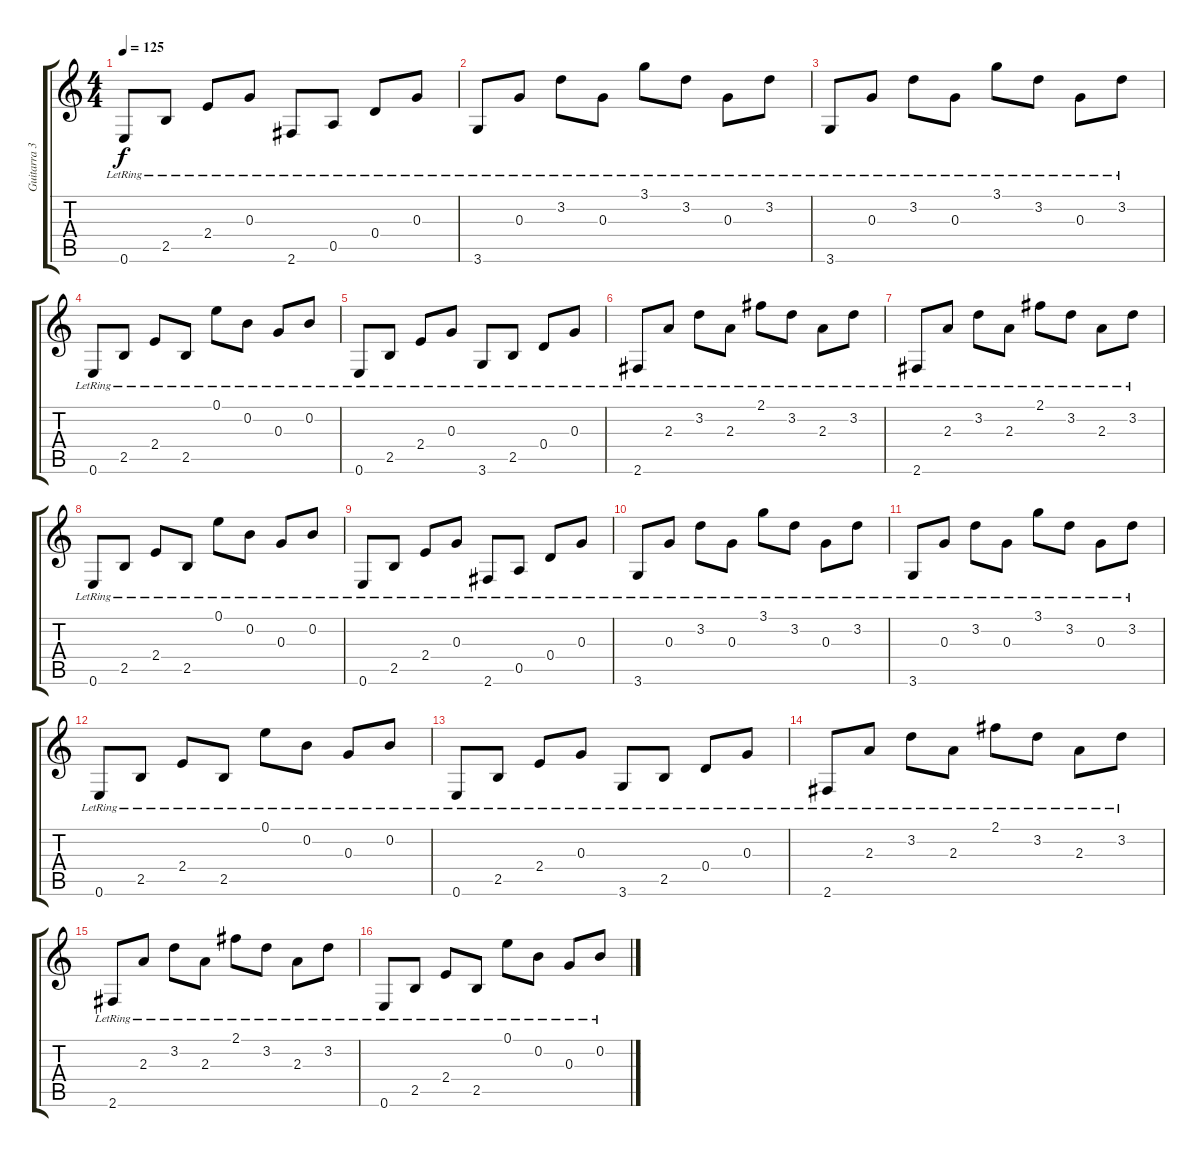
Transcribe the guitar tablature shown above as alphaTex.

\track ("Guitarra 3" "Guitarra 3") {instrument acousticguitarnylon}
\staff {score tabs}
\tuning (E4 B3 G3 D3 A2 E2) {hide}
\ts (4 4)
\tempo 125
\clef g2
\ks c
0.6{lr}.8{dy f} 2.5{lr}.8 2.4{lr}.8 0.3{lr}.8 2.6{lr}.8 0.5{lr}.8 0.4{lr}.8 0.3{lr}.8 |
3.6{lr}.8 0.3{lr}.8 3.2{lr}.8 0.3{lr}.8 3.1{lr}.8 3.2{lr}.8 0.3{lr}.8 3.2{lr}.8 |
3.6{lr}.8 0.3{lr}.8 3.2{lr}.8 0.3{lr}.8 3.1{lr}.8 3.2{lr}.8 0.3{lr}.8 3.2{lr}.8 |
0.6{lr}.8 2.5{lr}.8 2.4{lr}.8 2.5{lr}.8 0.1{lr}.8 0.2{lr}.8 0.3{lr}.8 0.2{lr}.8 |
0.6{lr}.8 2.5{lr}.8 2.4{lr}.8 0.3{lr}.8 3.6{lr}.8 2.5{lr}.8 0.4{lr}.8 0.3{lr}.8 |
2.6{lr}.8 2.3{lr}.8 3.2{lr}.8 2.3{lr}.8 2.1{lr}.8 3.2{lr}.8 2.3{lr}.8 3.2{lr}.8 |
2.6{lr}.8 2.3{lr}.8 3.2{lr}.8 2.3{lr}.8 2.1{lr}.8 3.2{lr}.8 2.3{lr}.8 3.2{lr}.8 |
0.6{lr}.8 2.5{lr}.8 2.4{lr}.8 2.5{lr}.8 0.1{lr}.8 0.2{lr}.8 0.3{lr}.8 0.2{lr}.8 |
0.6{lr}.8 2.5{lr}.8 2.4{lr}.8 0.3{lr}.8 2.6{lr}.8 0.5{lr}.8 0.4{lr}.8 0.3{lr}.8 |
3.6{lr}.8 0.3{lr}.8 3.2{lr}.8 0.3{lr}.8 3.1{lr}.8 3.2{lr}.8 0.3{lr}.8 3.2{lr}.8 |
3.6{lr}.8 0.3{lr}.8 3.2{lr}.8 0.3{lr}.8 3.1{lr}.8 3.2{lr}.8 0.3{lr}.8 3.2{lr}.8 |
0.6{lr}.8 2.5{lr}.8 2.4{lr}.8 2.5{lr}.8 0.1{lr}.8 0.2{lr}.8 0.3{lr}.8 0.2{lr}.8 |
0.6{lr}.8 2.5{lr}.8 2.4{lr}.8 0.3{lr}.8 3.6{lr}.8 2.5{lr}.8 0.4{lr}.8 0.3{lr}.8 |
2.6{lr}.8 2.3{lr}.8 3.2{lr}.8 2.3{lr}.8 2.1{lr}.8 3.2{lr}.8 2.3{lr}.8 3.2{lr}.8 |
2.6{lr}.8 2.3{lr}.8 3.2{lr}.8 2.3{lr}.8 2.1{lr}.8 3.2{lr}.8 2.3{lr}.8 3.2{lr}.8 |
0.6{lr}.8 2.5{lr}.8 2.4{lr}.8 2.5{lr}.8 0.1{lr}.8 0.2{lr}.8 0.3{lr}.8 0.2{lr}.8
